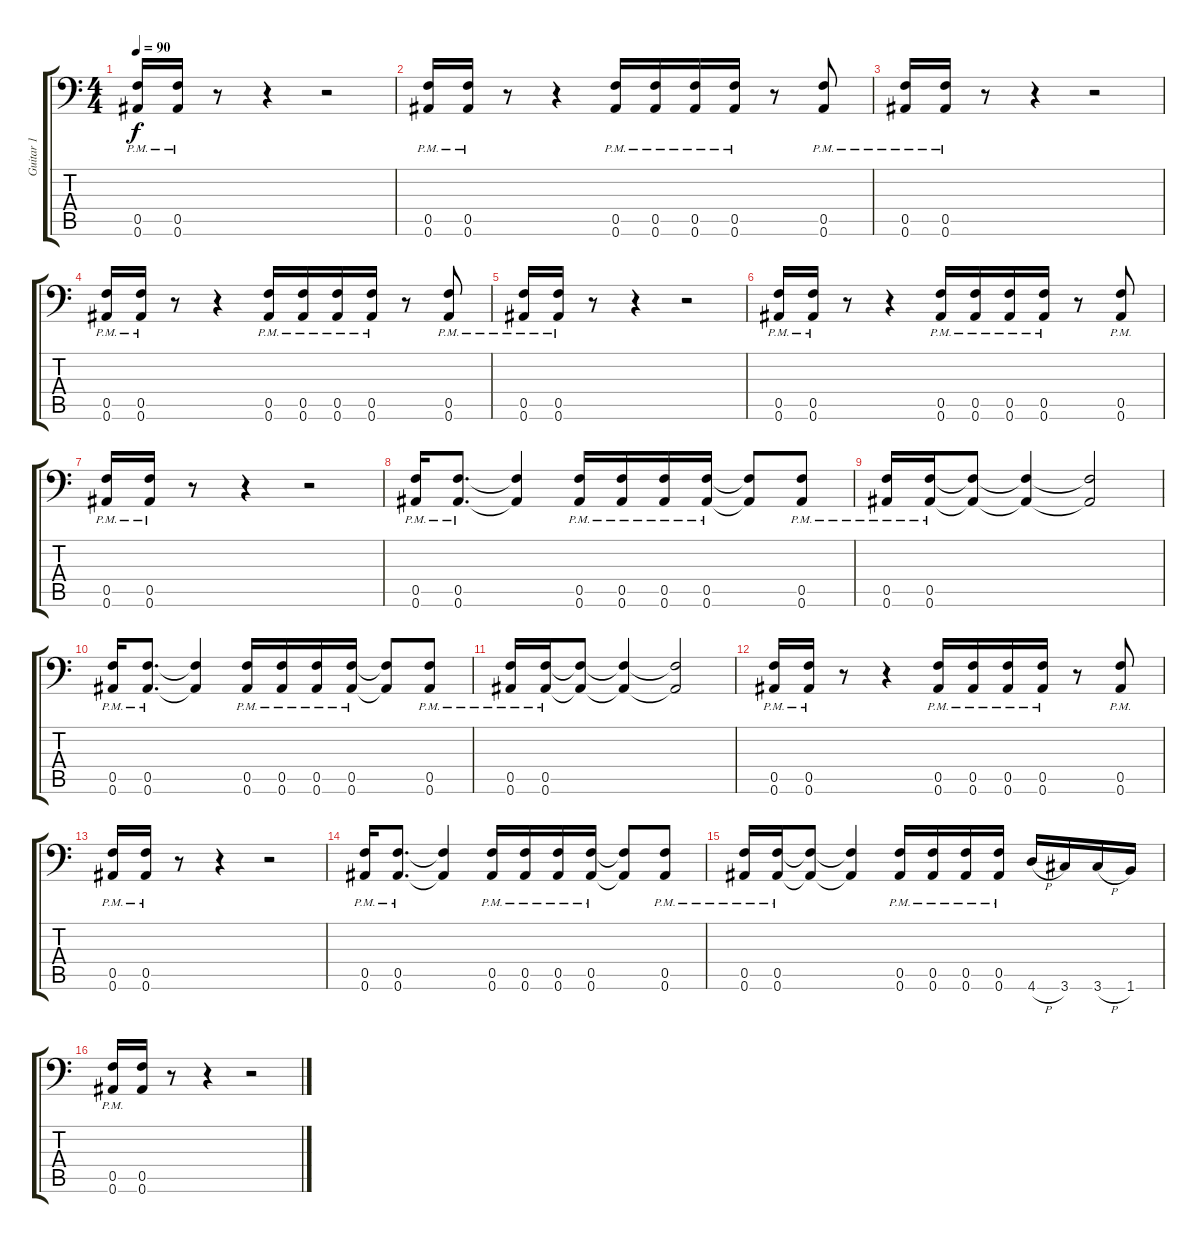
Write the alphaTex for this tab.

\track ("Guitar 1" "Guitar 1") {instrument distortionguitar}
\staff {score tabs}
\tuning (C4 G3 Eb3 Bb2 F2 Bb1) {hide}
\ts (4 4)
\tempo 90
\clef f4
\ks c
(0.5{pm} 0.6{pm}).16{dy f} (0.5{pm} 0.6{pm}).16 r.8 r.4 r.2 |
(0.5{pm} 0.6{pm}).16 (0.5{pm} 0.6{pm}).16 r.8 r.4 (0.5{pm} 0.6{pm}).16 (0.5{pm} 0.6{pm}).16 (0.5{pm} 0.6{pm}).16 (0.5{pm} 0.6{pm}).16 r.8 (0.5{pm} 0.6{pm}).8 |
(0.5{pm} 0.6{pm}).16 (0.5{pm} 0.6{pm}).16 r.8 r.4 r.2 |
(0.5{pm} 0.6{pm}).16 (0.5{pm} 0.6{pm}).16 r.8 r.4 (0.5{pm} 0.6{pm}).16 (0.5{pm} 0.6{pm}).16 (0.5{pm} 0.6{pm}).16 (0.5{pm} 0.6{pm}).16 r.8 (0.5{pm} 0.6{pm}).8 |
(0.5{pm} 0.6{pm}).16 (0.5{pm} 0.6{pm}).16 r.8 r.4 r.2 |
(0.5{pm} 0.6{pm}).16 (0.5{pm} 0.6{pm}).16 r.8 r.4 (0.5{pm} 0.6{pm}).16 (0.5{pm} 0.6{pm}).16 (0.5{pm} 0.6{pm}).16 (0.5{pm} 0.6{pm}).16 r.8 (0.5{pm} 0.6{pm}).8 |
(0.5{pm} 0.6{pm}).16 (0.5{pm} 0.6{pm}).16 r.8 r.4 r.2 |
(0.5{pm} 0.6{pm}).16 (0.5{pm} 0.6{pm}).8{d} (0.5{t} 0.6{t}).4 (0.5{pm} 0.6{pm}).16 (0.5{pm} 0.6{pm}).16 (0.5{pm} 0.6{pm}).16 (0.5{pm} 0.6{pm}).16 (0.5{t} 0.6{t}).8 (0.5{pm} 0.6{pm}).8 |
(0.5{pm} 0.6{pm}).16 (0.5{pm} 0.6{pm}).16 (0.5{t} 0.6{t}).8 (0.5{t} 0.6{t}).4 (0.5{t} 0.6{t}).2 |
(0.5{pm} 0.6{pm}).16 (0.5{pm} 0.6{pm}).8{d} (0.5{t} 0.6{t}).4 (0.5{pm} 0.6{pm}).16 (0.5{pm} 0.6{pm}).16 (0.5{pm} 0.6{pm}).16 (0.5{pm} 0.6{pm}).16 (0.5{t} 0.6{t}).8 (0.5{pm} 0.6{pm}).8 |
(0.5{pm} 0.6{pm}).16 (0.5{pm} 0.6{pm}).16 (0.5{t} 0.6{t}).8 (0.5{t} 0.6{t}).4 (0.5{t} 0.6{t}).2 |
(0.5{pm} 0.6{pm}).16 (0.5{pm} 0.6{pm}).16 r.8 r.4 (0.5{pm} 0.6{pm}).16 (0.5{pm} 0.6{pm}).16 (0.5{pm} 0.6{pm}).16 (0.5{pm} 0.6{pm}).16 r.8 (0.5{pm} 0.6{pm}).8 |
(0.5{pm} 0.6{pm}).16 (0.5{pm} 0.6{pm}).16 r.8 r.4 r.2 |
(0.5{pm} 0.6{pm}).16 (0.5{pm} 0.6{pm}).8{d} (0.5{t} 0.6{t}).4 (0.5{pm} 0.6{pm}).16 (0.5{pm} 0.6{pm}).16 (0.5{pm} 0.6{pm}).16 (0.5{pm} 0.6{pm}).16 (0.5{t} 0.6{t}).8 (0.5{pm} 0.6{pm}).8 |
(0.5{pm} 0.6{pm}).16 (0.5{pm} 0.6{pm}).16 (0.5{t} 0.6{t}).8 (0.5{t} 0.6{t}).4 (0.5{pm} 0.6{pm}).16 (0.5{pm} 0.6{pm}).16 (0.5{pm} 0.6{pm}).16 (0.5{pm} 0.6{pm}).16 4.6{h}.16 3.6.16 3.6{h}.16 1.6.16 |
(0.5{pm} 0.6{pm}).16 (0.5 0.6).16 r.8 r.4 r.2
